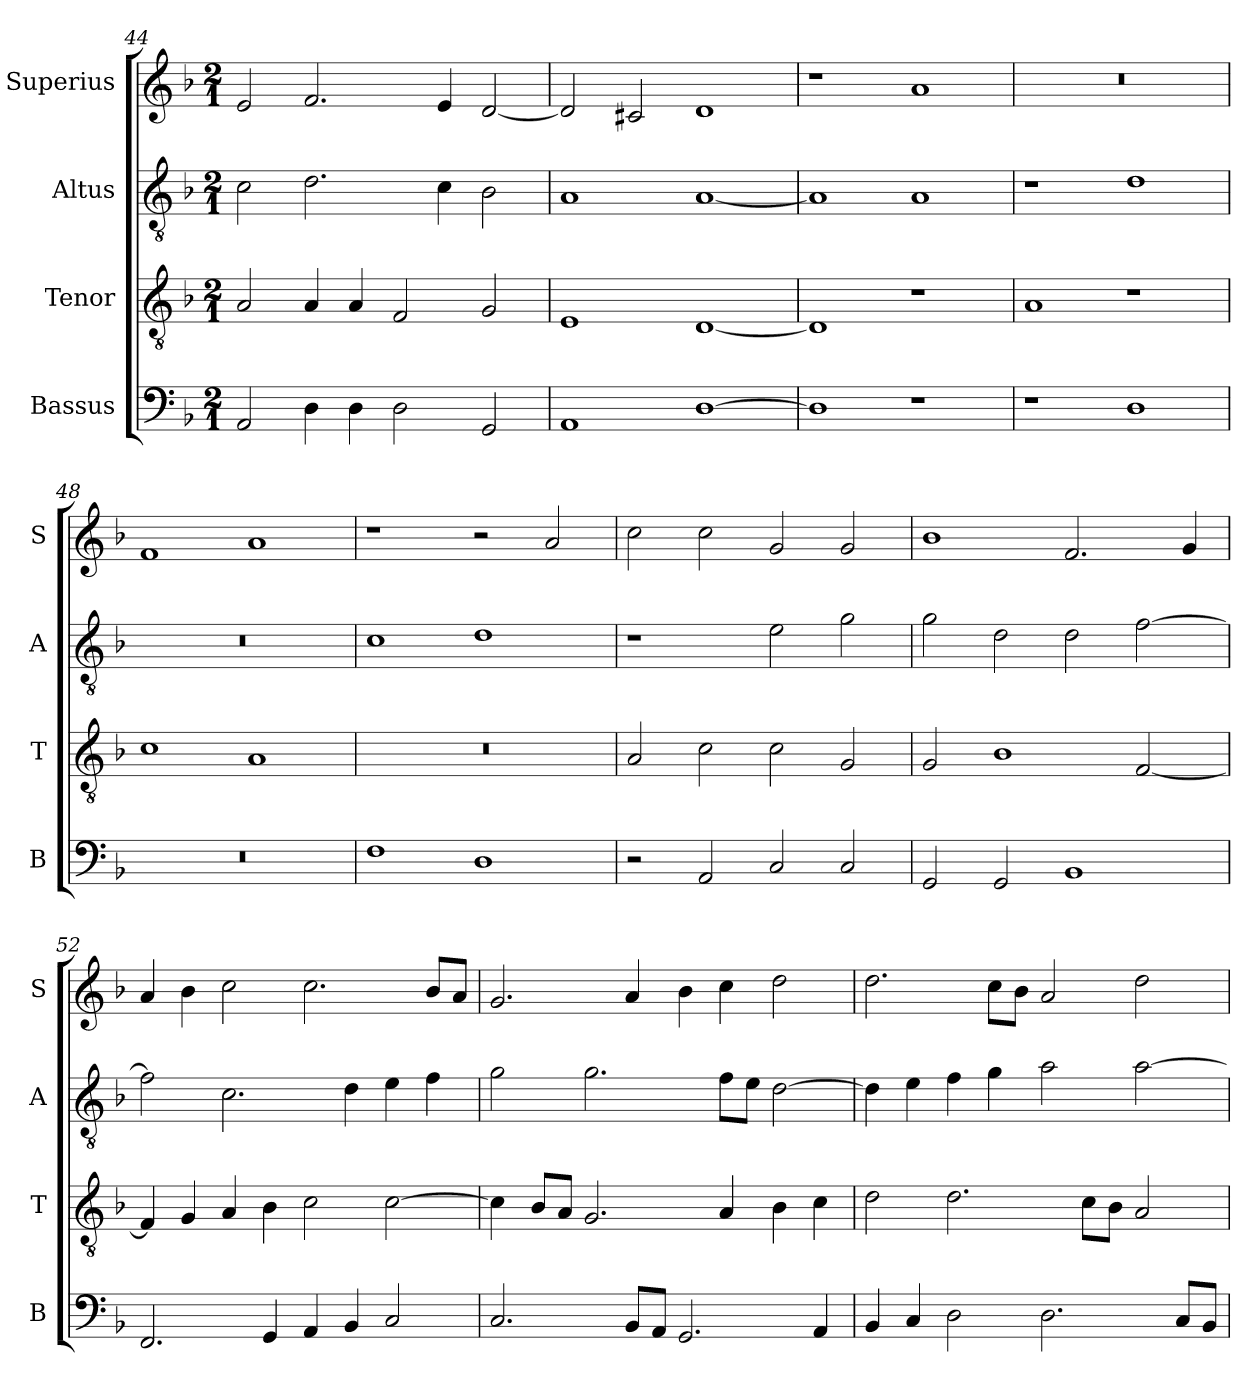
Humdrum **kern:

**kern	**kern	**kern	**kern
*part4	*part3	*part2	*part1
*staff4	*staff3	*staff2	*staff1
*I"Bassus	*I"Tenor	*I"Altus	*I"Superius
*I'B	*I'T	*I'A	*I'S
*clefF4	*clefGv2	*clefGv2	*clefG2
*k[b-]	*k[b-]	*k[b-]	*k[b-]
*F:	*F:	*F:	*F:
*M2/1	*M2/1	*M2/1	*M2/1
=44	=44	=44	=44
2AA	2A	2c	2e
4D	4A	2.d	2.f
4D	4A	.	.
2D	2F	.	.
.	.	4c	4e
2GG	2G	2B-	[2d
=45	=45	=45	=45
1AA	1E	1A	2d]
.	.	.	2c#X
[1D	[1D	[1A	1d
=46	=46	=46	=46
1D]	1D]	1A]	1r
1r	1r	1A	1a
=47	=47	=47	=47
1r	1A	1r	0r
1D	1r	1d	.
=48	=48	=48	=48
0r	1c	0r	1f
.	1A	.	1a
=49	=49	=49	=49
1F	0r	1c	1r
1D	.	1d	2r
.	.	.	2a
=50	=50	=50	=50
2r	2A	1r	2cc
2AA	2c	.	2cc
2C	2c	2e	2g
2C	2G	2g	2g
=51	=51	=51	=51
2GG	2G	2g	1b-
2GG	1B-	2d	.
1BB-	.	2d	2.f
.	[2F	[2f	.
.	.	.	4g
=52	=52	=52	=52
2.FF	4F]	2f]	4a
.	4G	.	4b-
.	4A	2.c	2cc
4GG	4B-	.	.
4AA	2c	.	2.cc
4BB-	.	4d	.
2C	[2c	4e	.
.	.	4f	8b-L
.	.	.	8aJ
=53	=53	=53	=53
2.C	4c]	2g	2.g
.	8B-L	.	.
.	8AJ	.	.
.	2.G	2.g	.
8BB-L	.	.	4a
8AAJ	.	.	.
2.GG	.	.	4b-
.	4A	8fL	4cc
.	.	8eJ	.
.	4B-	[2d	2dd
4AA	4c	.	.
=54	=54	=54	=54
4BB-	2d	4d]	2.dd
4C	.	4e	.
2D	2.d	4f	.
.	.	4g	8ccL
.	.	.	8b-J
2.D	.	2a	2a
.	8cL	.	.
.	8B-J	.	.
.	2A	[2a	2dd
8CL	.	.	.
8BB-J	.	.	.
=	=	=	=
*-	*-	*-	*-
